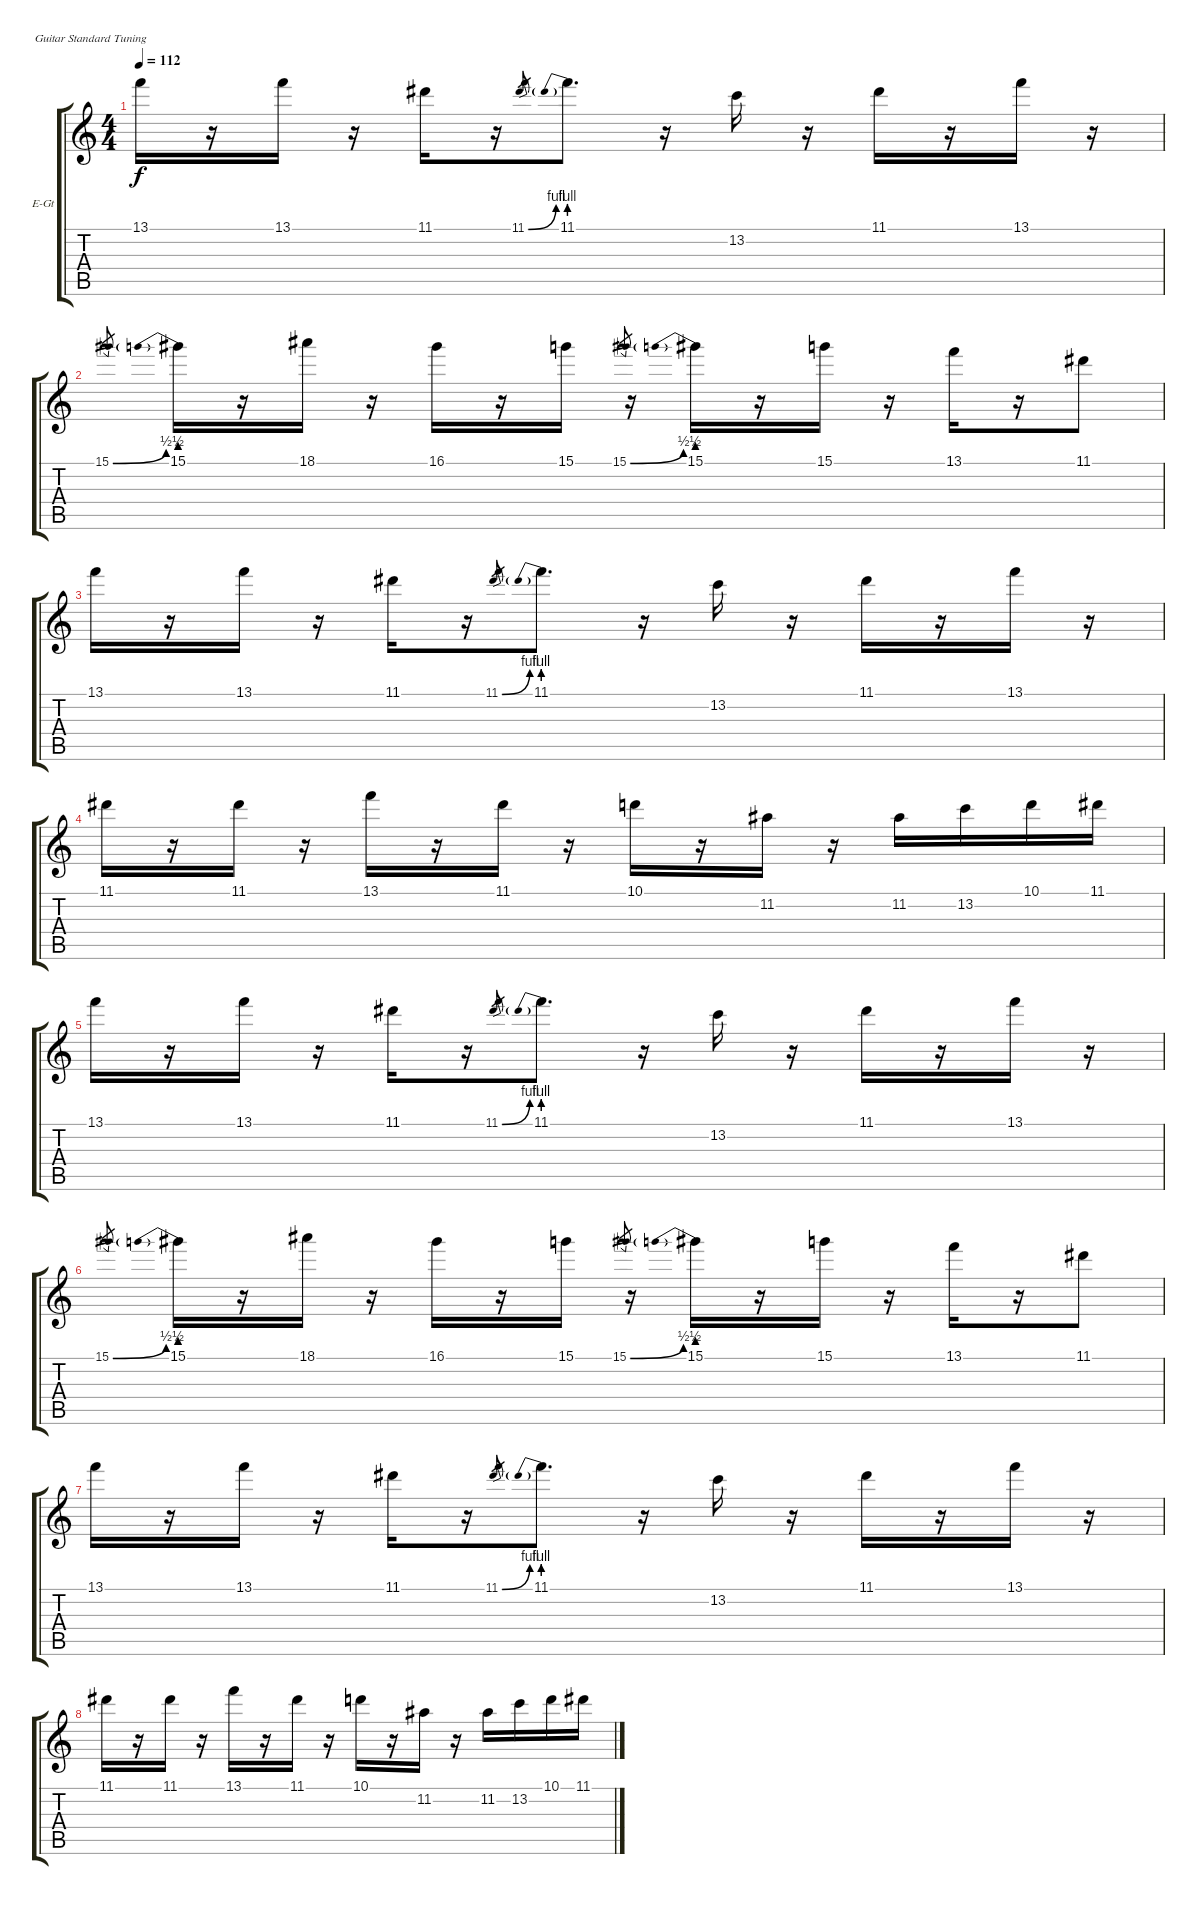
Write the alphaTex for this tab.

\defaultSystemsLayout 4
\bracketExtendMode groupsimilarinstruments
\firstSystemTrackNameOrientation horizontal
\otherSystemsTrackNameOrientation horizontal
\track ("Electric Guitar" "E-Gt") {instrument overdrivenguitar}
\staff {score tabs}
\tuning (E4 B3 G3 D3 A2 E2)
\ts (4 4)
\tempo 112
\clef g2
\ks c
13.1.16{dy f} r.16 13.1.16 r.16 11.1.16 r.16 11.1{be (bend 0 0 60 4)}.8{gr} 11.1{be (prebend 0 4 60 4)}.8{d} r.16 13.2.16 r.16 11.1.16 r.16 13.1.16 r.16 |
15.1{be (bend 0 0 60 2)}.8{gr} 15.1{be (prebend 0 2 60 2)}.16 r.16 18.1.16 r.16 16.1.16 r.16 15.1.16 r.16 15.1{be (bend 0 0 60 2)}.8{gr} 15.1{be (prebend 0 2 60 2)}.16 r.16 15.1.16 r.16 13.1.16 r.16 11.1.8 |
13.1.16 r.16 13.1.16 r.16 11.1.16 r.16 11.1{be (bend 0 0 60 4)}.8{gr} 11.1{be (prebend 0 4 60 4)}.8{d} r.16 13.2.16 r.16 11.1.16 r.16 13.1.16 r.16 |
11.1.16 r.16 11.1.16 r.16 13.1.16 r.16 11.1.16 r.16 10.1.16 r.16 11.2.16 r.16 11.2.16 13.2.16 10.1.16 11.1.16 |
13.1.16 r.16 13.1.16 r.16 11.1.16 r.16 11.1{be (bend 0 0 60 4)}.8{gr} 11.1{be (prebend 0 4 60 4)}.8{d} r.16 13.2.16 r.16 11.1.16 r.16 13.1.16 r.16 |
15.1{be (bend 0 0 60 2)}.8{gr} 15.1{be (prebend 0 2 60 2)}.16 r.16 18.1.16 r.16 16.1.16 r.16 15.1.16 r.16 15.1{be (bend 0 0 60 2)}.8{gr} 15.1{be (prebend 0 2 60 2)}.16 r.16 15.1.16 r.16 13.1.16 r.16 11.1.8 |
13.1.16 r.16 13.1.16 r.16 11.1.16 r.16 11.1{be (bend 0 0 60 4)}.8{gr} 11.1{be (prebend 0 4 60 4)}.8{d} r.16 13.2.16 r.16 11.1.16 r.16 13.1.16 r.16 |
11.1.16 r.16 11.1.16 r.16 13.1.16 r.16 11.1.16 r.16 10.1.16 r.16 11.2.16 r.16 11.2.16 13.2.16 10.1.16 11.1.16
